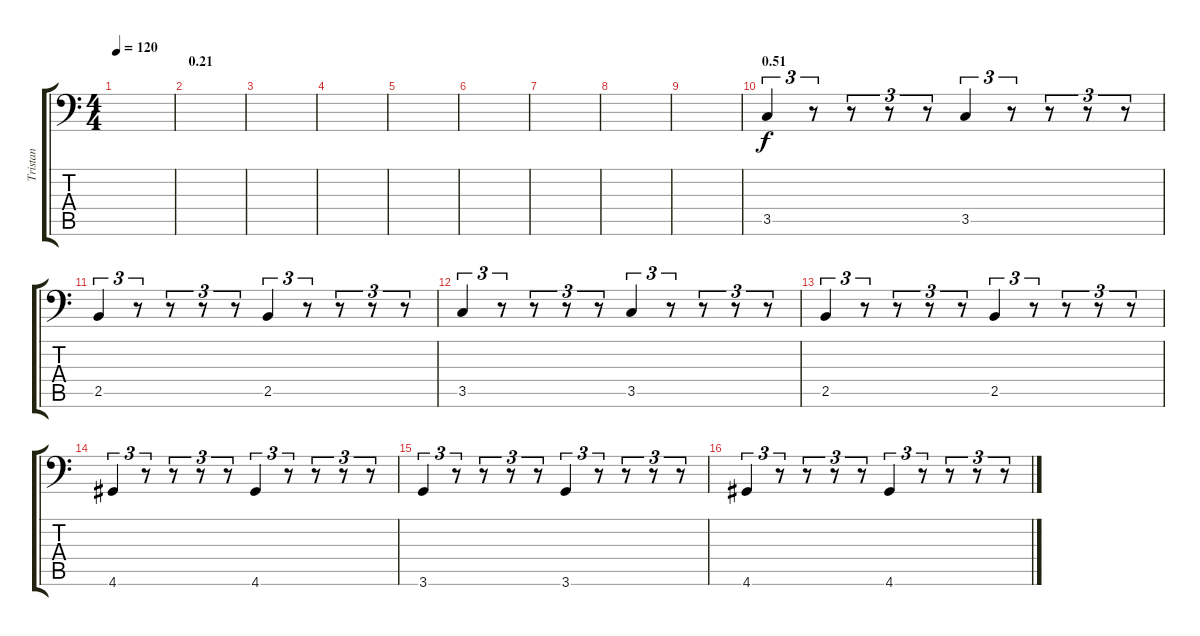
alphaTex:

\track ("Tristan" "Tristan") {instrument electricbassfinger}
\staff {score tabs}
\tuning (E3 B2 G2 D2 A1 E1) {hide}
\ts (4 4)
\tempo 120
\tempo 57
\tempo 120
\clef f4
\ks c
|
\section ("" "0.21")
|
|
|
|
|
|
|
|
\section ("" "0.51")
3.5.4{tu (3 2)} r.8{tu (3 2)} r.8{tu (3 2)} r.8{tu (3 2)} r.8{tu (3 2)} 3.5.4{tu (3 2)} r.8{tu (3 2)} r.8{tu (3 2)} r.8{tu (3 2)} r.8{tu (3 2)} |
2.5.4{tu (3 2)} r.8{tu (3 2)} r.8{tu (3 2)} r.8{tu (3 2)} r.8{tu (3 2)} 2.5.4{tu (3 2)} r.8{tu (3 2)} r.8{tu (3 2)} r.8{tu (3 2)} r.8{tu (3 2)} |
3.5.4{tu (3 2)} r.8{tu (3 2)} r.8{tu (3 2)} r.8{tu (3 2)} r.8{tu (3 2)} 3.5.4{tu (3 2)} r.8{tu (3 2)} r.8{tu (3 2)} r.8{tu (3 2)} r.8{tu (3 2)} |
2.5.4{tu (3 2)} r.8{tu (3 2)} r.8{tu (3 2)} r.8{tu (3 2)} r.8{tu (3 2)} 2.5.4{tu (3 2)} r.8{tu (3 2)} r.8{tu (3 2)} r.8{tu (3 2)} r.8{tu (3 2)} |
4.6.4{tu (3 2)} r.8{tu (3 2)} r.8{tu (3 2)} r.8{tu (3 2)} r.8{tu (3 2)} 4.6.4{tu (3 2)} r.8{tu (3 2)} r.8{tu (3 2)} r.8{tu (3 2)} r.8{tu (3 2)} |
3.6.4{tu (3 2)} r.8{tu (3 2)} r.8{tu (3 2)} r.8{tu (3 2)} r.8{tu (3 2)} 3.6.4{tu (3 2)} r.8{tu (3 2)} r.8{tu (3 2)} r.8{tu (3 2)} r.8{tu (3 2)} |
4.6.4{tu (3 2)} r.8{tu (3 2)} r.8{tu (3 2)} r.8{tu (3 2)} r.8{tu (3 2)} 4.6.4{tu (3 2)} r.8{tu (3 2)} r.8{tu (3 2)} r.8{tu (3 2)} r.8{tu (3 2)}
